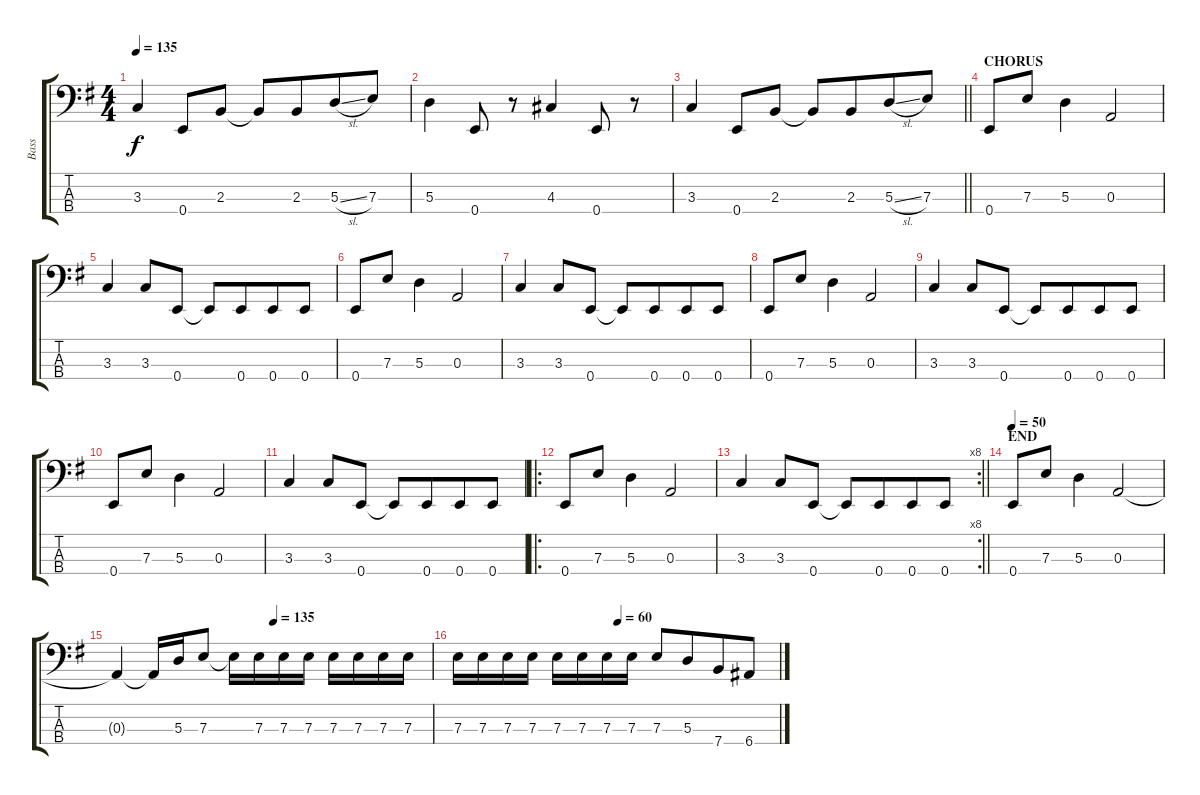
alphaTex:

\track ("Bass" "Bass") {instrument electricbassfinger}
\staff {score tabs}
\tuning (G2 D2 A1 E1) {hide}
\ts (4 4)
\tempo 135
\clef f4
\ks eminor
3.3.4{dy f} 0.4.8 2.3.8 2.3{t}.8 2.3.8{beam merge} 5.3{sl}.8 7.3.8 |
5.3.4 0.4.8 r.8 4.3.4 0.4.8 r.8 |
\barLineRight lightlight
3.3.4 0.4.8 2.3.8 2.3{t}.8 2.3.8{beam merge} 5.3{sl}.8 7.3.8 |
\section ("" "CHORUS")
0.4.8 7.3.8 5.3.4 0.3.2 |
3.3.4 3.3.8 0.4.8 0.4{t}.8 0.4.8{beam merge} 0.4.8 0.4.8 |
0.4.8 7.3.8 5.3.4 0.3.2 |
3.3.4 3.3.8 0.4.8 0.4{t}.8 0.4.8{beam merge} 0.4.8 0.4.8 |
0.4.8 7.3.8 5.3.4 0.3.2 |
3.3.4 3.3.8 0.4.8 0.4{t}.8 0.4.8{beam merge} 0.4.8 0.4.8 |
0.4.8 7.3.8 5.3.4 0.3.2 |
3.3.4 3.3.8 0.4.8 0.4{t}.8 0.4.8{beam merge} 0.4.8 0.4.8 |
\ro
0.4.8 7.3.8 5.3.4 0.3.2 |
\rc 8
\barLineRight lightlight
3.3.4 3.3.8 0.4.8 0.4{t}.8 0.4.8{beam merge} 0.4.8 0.4.8 |
\section ("" "END")
\tempo 50
0.4.8 7.3.8 5.3.4 0.3.2 |
\tempo (135 0.5)
0.3{t}.4 0.3{t}.16 5.3.16 7.3.8 7.3{t}.16 7.3.16 7.3.16 7.3.16 7.3.16 7.3.16 7.3.16 7.3.16 |
\tempo (60 0.5)
7.3.16 7.3.16 7.3.16 7.3.16 7.3.16 7.3.16 7.3.16 7.3.16 7.3.8 5.3.8{beam merge} 7.4.8 6.4.8
